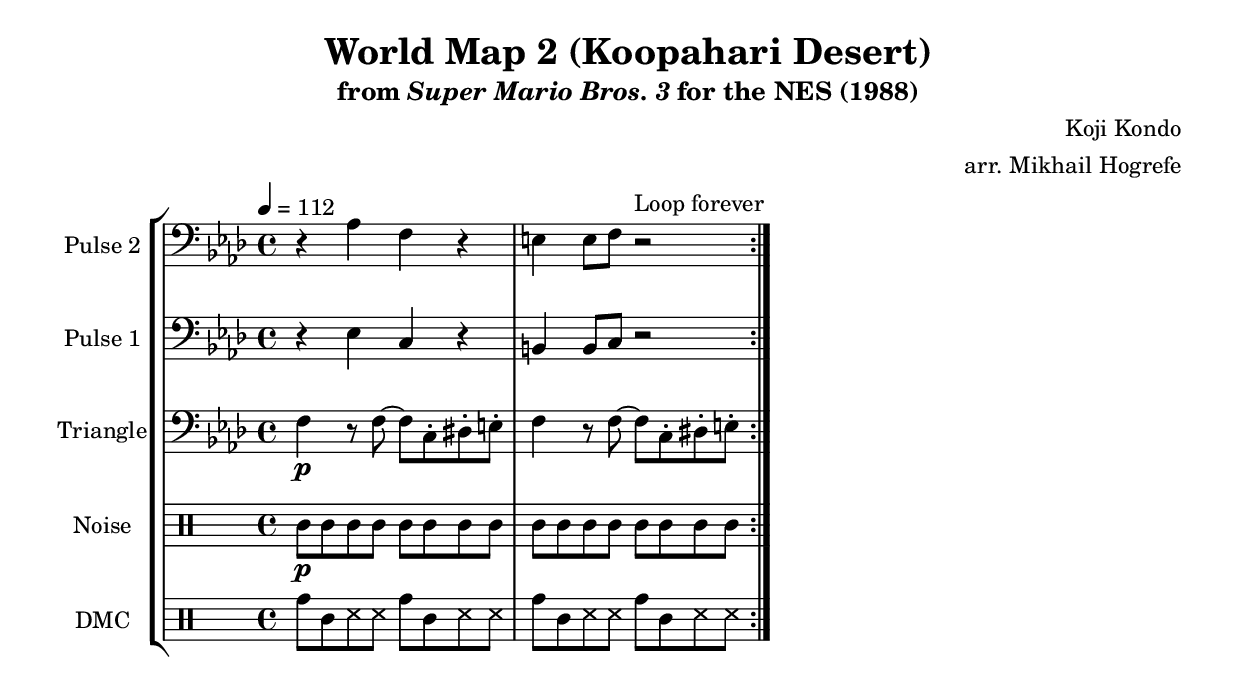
\version "2.20.0"

\paper {
  left-margin = 0.5\in
}

\book {
    \header {
        title = "World Map 2 (Koopahari Desert)"
        subtitle = \markup { "from" {\italic "Super Mario Bros. 3"} "for the NES (1988)" }
        composer = "Koji Kondo"
        arranger = "arr. Mikhail Hogrefe"
    }

    \score {
        {
            \new StaffGroup <<
                \new Staff \relative c' {
                    \set Staff.instrumentName = "Pulse 2"
                    \set Staff.shortInstrumentName = "P.2"
\accidentalStyle modern-cautionary
\tempo 4 = 112
\key f \minor
\clef bass
                    \repeat volta 2 {
r4 aes f r |
e4 e8 f r2 |
                    }
\once \override Score.RehearsalMark.self-alignment-X = #RIGHT
\mark \markup { \fontsize #-2 "Loop forever" }
                }

                \new Staff \relative c {
                    \set Staff.instrumentName = "Pulse 1"
                    \set Staff.shortInstrumentName = "P.1"
\accidentalStyle modern-cautionary
\key f \minor
\clef bass
r4 ees c r |
b4 b8 c r2 |
                }

                \new Staff \relative c {
                    \set Staff.instrumentName = "Triangle"
                    \set Staff.shortInstrumentName = "T."
\accidentalStyle modern-cautionary
\key f \minor
\clef bass
f4\p r8 f ~ f c-. dis-. e-. |
f4 r8 f ~ f c-. dis-. e-. |
                }

                \new DrumStaff {
                    \drummode {
                        \set Staff.instrumentName="Noise"
                        \set Staff.shortInstrumentName="N."
wbh8\p wbl wbh wbl wbh wbl wbh wbl |
wbh8 wbl wbh wbl wbh wbl wbh wbl |
                    }
                }

                \new DrumStaff {
                    \drummode {
                        \set Staff.instrumentName="DMC"
                        \set Staff.shortInstrumentName="DMC"
tomh8 tomml ss ss tomh tomml ss ss |
tomh8 tomml ss ss tomh tomml ss ss |
                    }
                }
            >>
        }
        \layout {
            \context {
                \Staff
                \RemoveEmptyStaves
            }
            \context {
                \DrumStaff
                \RemoveEmptyStaves
            }
        }
    }
}
